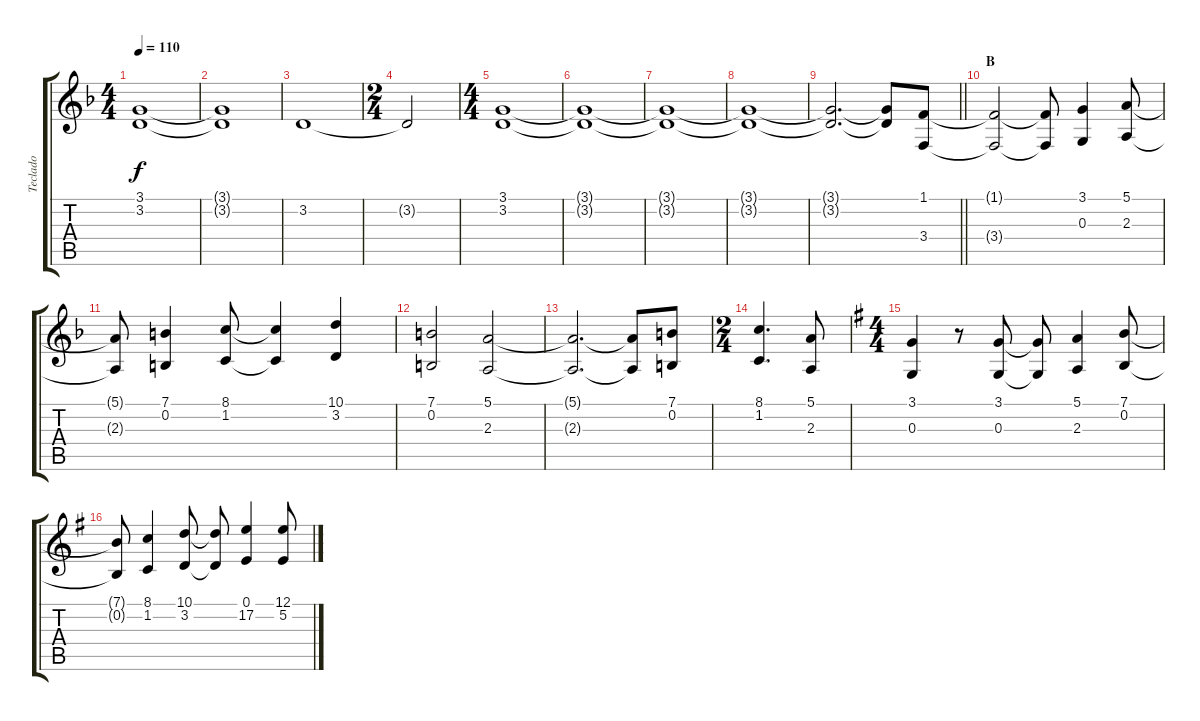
\track ("Teclado" "Teclado") {instrument stringensemble1}
\staff {score tabs}
\tuning (E4 B3 G3 D3 A2 E2) {hide}
\ts (4 4)
\tempo 110
\clef g2
\ks f
(3.1{t} 3.2{t}).1{dy f} |
(3.1{t} 3.2{t}).1 |
3.2.1 |
\ts (2 4)
3.2{t}.2 |
\ts (4 4)
(3.1 3.2).1 |
(3.1{t} 3.2{t}).1 |
(3.1{t} 3.2{t}).1 |
(3.1{t} 3.2{t}).1 |
\barLineRight lightlight
(3.1{t} 3.2{t}).2{d} (3.1{t} 3.2{t}).8 (1.1 3.4).8 |
\section ("" "B")
(1.1{t} 3.4{t}).2 (1.1{t} 3.4{t}).8 (3.1 0.3).4 (5.1 2.3).8 |
(5.1{t} 2.3{t}).8 (7.1 0.2).4 (8.1 1.2).8 (8.1{t} 1.2{t}).4 (10.1 3.2).4 |
(7.1 0.2).2 (5.1 2.3).2 |
(5.1{t} 2.3{t}).2{d} (5.1{t} 2.3{t}).8 (7.1 0.2).8 |
\ts (2 4)
(8.1 1.2).4{d} (5.1 2.3).8 |
\ts (4 4)
\ks g
(3.1 0.3).4 r.8 (3.1 0.3).8 (3.1{t} 0.3{t}).8 (5.1 2.3).4 (7.1 0.2).8 |
(7.1{t} 0.2{t}).8 (8.1 1.2).4 (10.1 3.2).8 (10.1{t} 3.2{t}).8 (0.1 17.2).4 (12.1 5.2).8
